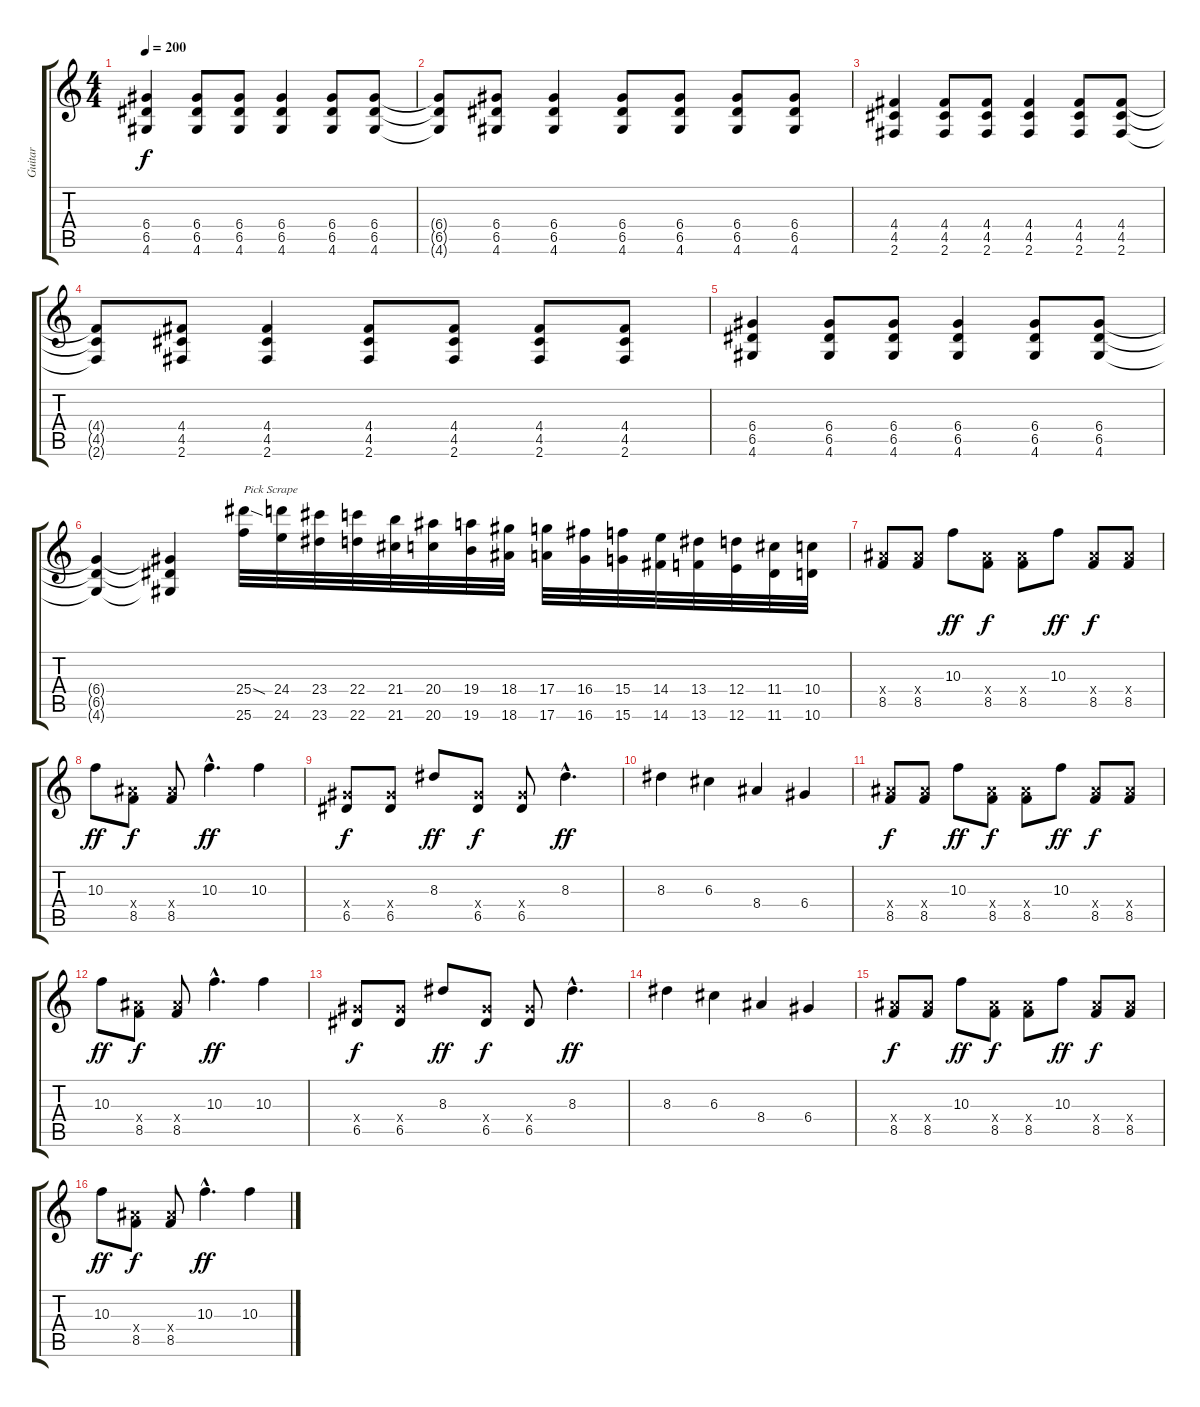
\track ("Guitar" "Guitar") {instrument distortionguitar}
\staff {score tabs}
\tuning (E4 B3 G3 D3 A2 E2) {hide}
\ts (4 4)
\tempo 200
\clef g2
\ks c
(6.4 6.5 4.6).4{dy f} (6.4 6.5 4.6).8 (6.4 6.5 4.6).8 (6.4 6.5 4.6).4 (6.4 6.5 4.6).8 (6.4 6.5 4.6).8 |
(6.4{t} 6.5{t} 4.6{t}).8 (6.4 6.5 4.6).8 (6.4 6.5 4.6).4 (6.4 6.5 4.6).8 (6.4 6.5 4.6).8 (6.4 6.5 4.6).8 (6.4 6.5 4.6).8 |
(4.4 4.5 2.6).4 (4.4 4.5 2.6).8 (4.4 4.5 2.6).8 (4.4 4.5 2.6).4 (4.4 4.5 2.6).8 (4.4 4.5 2.6).8 |
(4.4{t} 4.5{t} 2.6{t}).8 (4.4 4.5 2.6).8 (4.4 4.5 2.6).4 (4.4 4.5 2.6).8 (4.4 4.5 2.6).8 (4.4 4.5 2.6).8 (4.4 4.5 2.6).8 |
(6.4 6.5 4.6).4 (6.4 6.5 4.6).8 (6.4 6.5 4.6).8 (6.4 6.5 4.6).4 (6.4 6.5 4.6).8 (6.4 6.5 4.6).8 |
(6.4{t} 6.5{t} 4.6{t}).4 (6.4{t} 6.5{t} 4.6{t}).4 (25.4{sod} 25.6).32{txt "Pick Scrape"} (24.4 24.6).32 (23.4 23.6).32 (22.4 22.6).32 (21.4 21.6).32 (20.4 20.6).32 (19.4 19.6).32 (18.4 18.6).32 (17.4 17.6).32 (16.4 16.6).32 (15.4 15.6).32 (14.4 14.6).32 (13.4 13.6).32 (12.4 12.6).32 (11.4 11.6).32 (10.4 10.6).32 |
(8.4{x} 8.5).8 (8.4{x} 8.5).8 10.3.8{dy ff} (8.4{x} 8.5).8{dy f} (8.4{x} 8.5).8 10.3.8{dy ff} (8.4{x} 8.5).8{dy f} (8.4{x} 8.5).8 |
10.3.8{dy ff} (8.4{x} 8.5).8{dy f} (8.4{x} 8.5).8 10.3{hac}.4{d dy ff} 10.3.4 |
(6.4{x} 6.5).8{dy f} (6.4{x} 6.5).8 8.3.8{dy ff} (6.4{x} 6.5).8{dy f} (6.4{x} 6.5).8 8.3{hac}.4{d dy ff} |
8.3.4 6.3.4 8.4.4 6.4.4 |
(8.4{x} 8.5).8{dy f} (8.4{x} 8.5).8 10.3.8{dy ff} (8.4{x} 8.5).8{dy f} (8.4{x} 8.5).8 10.3.8{dy ff} (8.4{x} 8.5).8{dy f} (8.4{x} 8.5).8 |
10.3.8{dy ff} (8.4{x} 8.5).8{dy f} (8.4{x} 8.5).8 10.3{hac}.4{d dy ff} 10.3.4 |
(6.4{x} 6.5).8{dy f} (6.4{x} 6.5).8 8.3.8{dy ff} (6.4{x} 6.5).8{dy f} (6.4{x} 6.5).8 8.3{hac}.4{d dy ff} |
8.3.4 6.3.4 8.4.4 6.4.4 |
(8.4{x} 8.5).8{dy f} (8.4{x} 8.5).8 10.3.8{dy ff} (8.4{x} 8.5).8{dy f} (8.4{x} 8.5).8 10.3.8{dy ff} (8.4{x} 8.5).8{dy f} (8.4{x} 8.5).8 |
10.3.8{dy ff} (8.4{x} 8.5).8{dy f} (8.4{x} 8.5).8 10.3{hac}.4{d dy ff} 10.3.4
